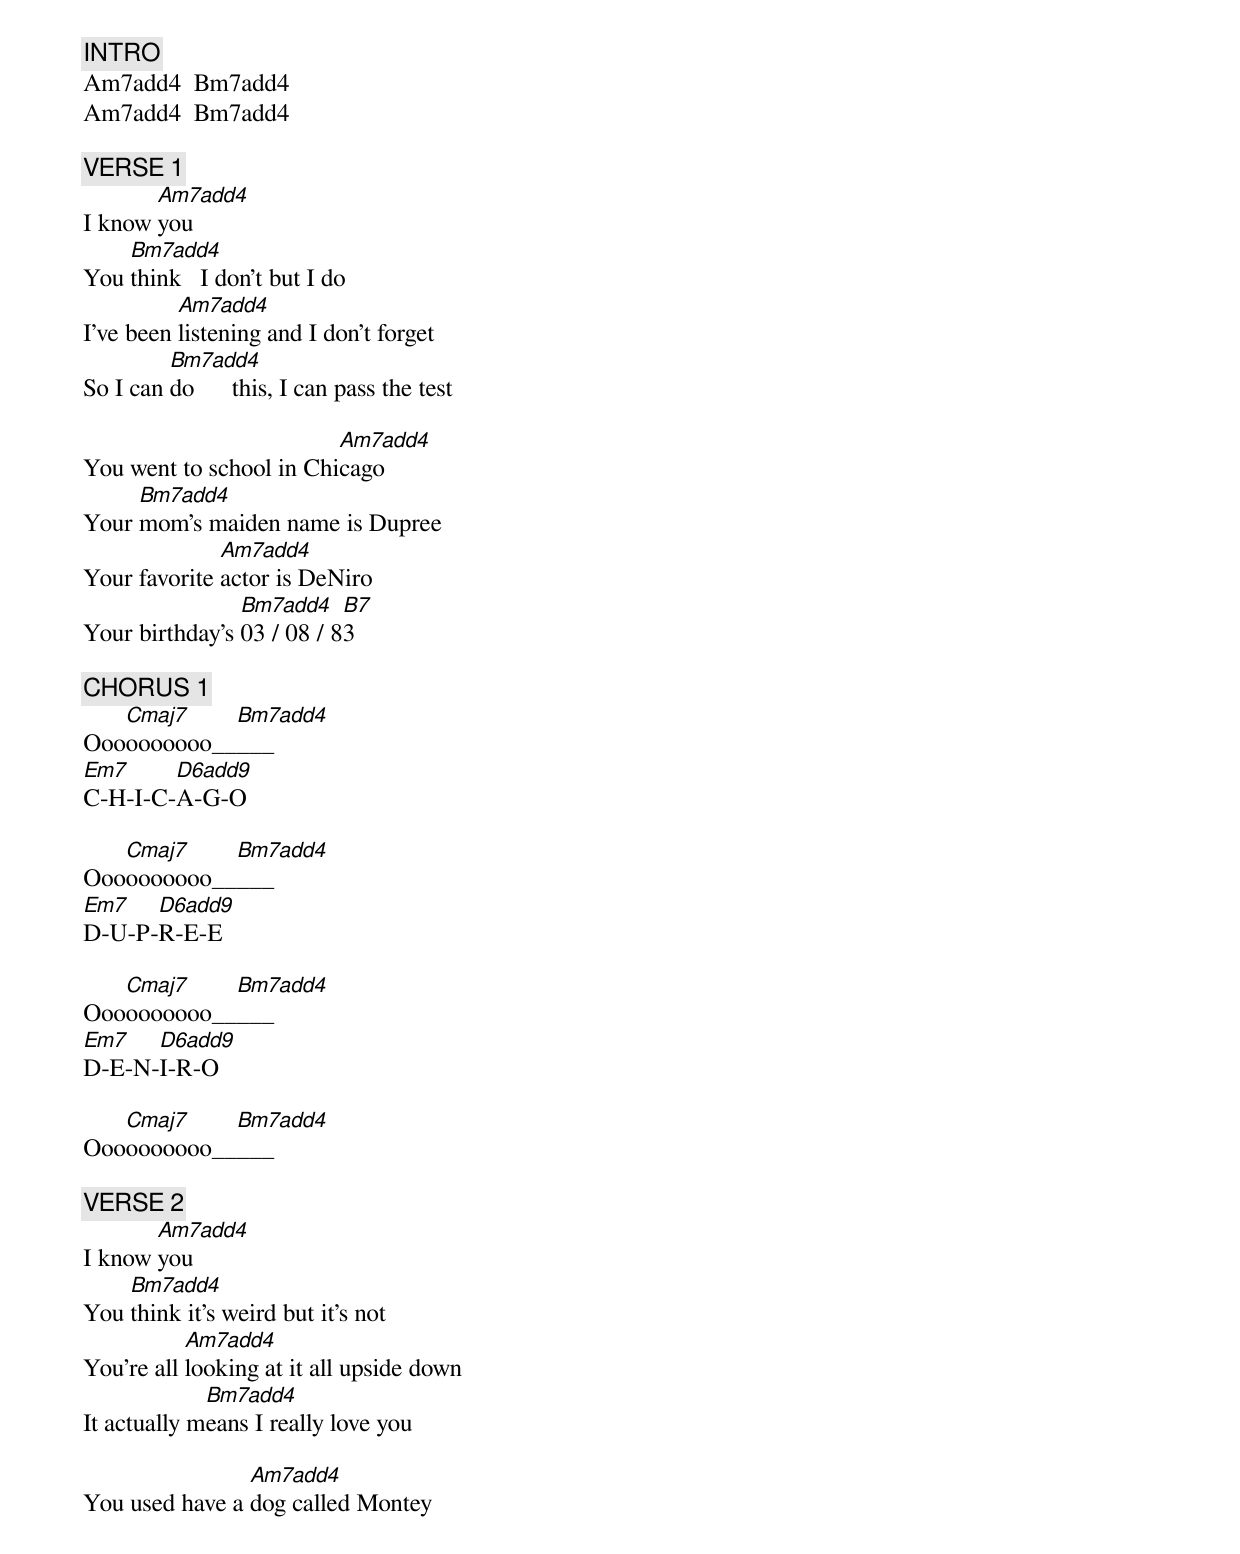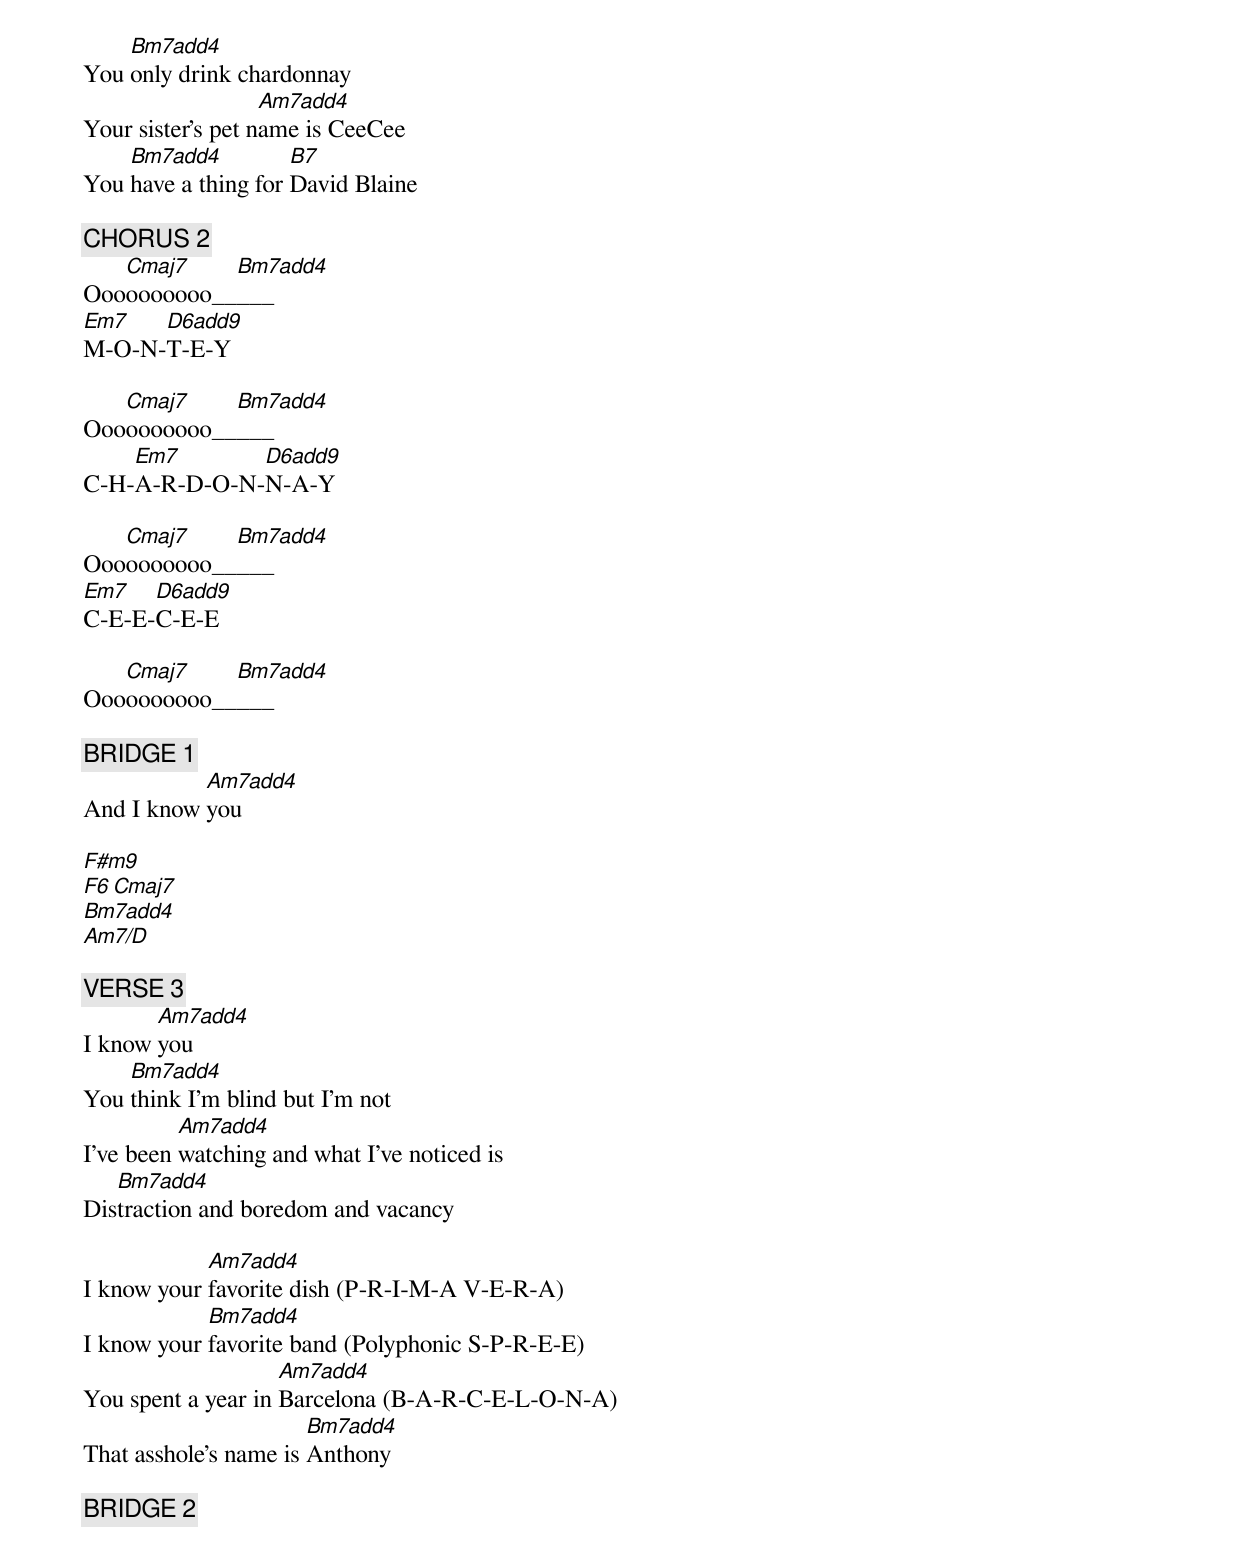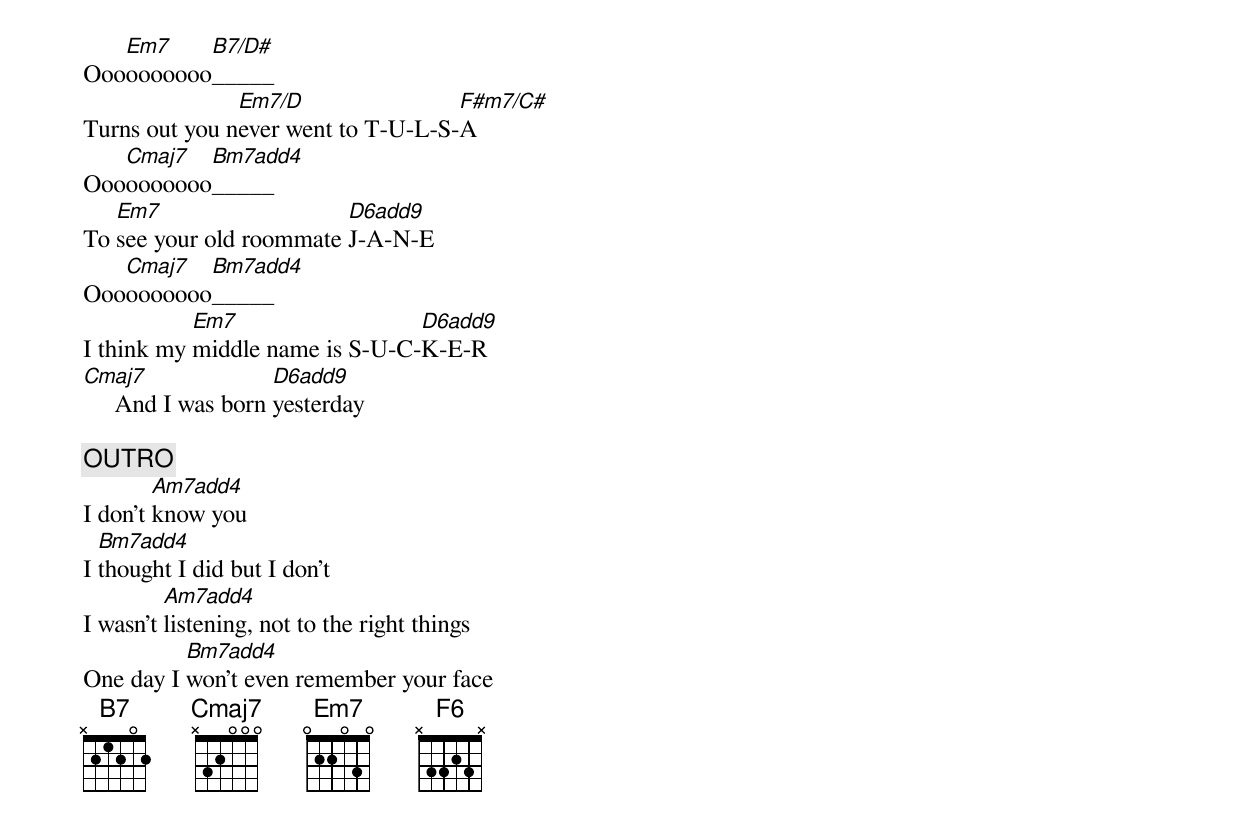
[INTRO]
Am7add4  Bm7add4
Am7add4  Bm7add4

[VERSE 1]
       Am7add4
I know you
    Bm7add4
You think   I don't but I do
          Am7add4
I've been listening and I don't forget
         Bm7add4
So I can do      this, I can pass the test

                         Am7add4
You went to school in Chicago
     Bm7add4
Your mom's maiden name is Dupree
              Am7add4
Your favorite actor is DeNiro
                Bm7add4    B7
Your birthday's 03 / 08 / 83

[CHORUS 1]
   Cmaj7    Bm7add4
Oooooooooo_____
Em7     D6add9
C-H-I-C-A-G-O

   Cmaj7    Bm7add4
Oooooooooo_____
Em7   D6add9
D-U-P-R-E-E

   Cmaj7    Bm7add4
Oooooooooo_____
Em7   D6add9
D-E-N-I-R-O

   Cmaj7    Bm7add4
Oooooooooo_____

[VERSE 2]
       Am7add4
I know you
    Bm7add4
You think it's weird but it's not
           Am7add4
You're all looking at it all upside down
             Bm7add4
It actually means I really love you

                Am7add4
You used have a dog called Montey
    Bm7add4
You only drink chardonnay
                   Am7add4
Your sister's pet name is CeeCee
    Bm7add4          B7
You have a thing for David Blaine

[CHORUS 2]
   Cmaj7    Bm7add4
Oooooooooo_____
Em7   D6add9
M-O-N-T-E-Y

   Cmaj7    Bm7add4
Oooooooooo_____
    Em7       D6add9
C-H-A-R-D-O-N-N-A-Y

   Cmaj7    Bm7add4
Oooooooooo_____
Em7   D6add9
C-E-E-C-E-E

   Cmaj7    Bm7add4
Oooooooooo_____

[BRIDGE 1]
           Am7add4
And I know you

F#m9
F6       Cmaj7
Bm7add4
Am7/D

[VERSE 3]
       Am7add4
I know you
    Bm7add4
You think I'm blind but I'm not
          Am7add4
I've been watching and what I've noticed is
   Bm7add4
Distraction and boredom and vacancy

            Am7add4
I know your favorite dish (P-R-I-M-A V-E-R-A)
            Bm7add4
I know your favorite band (Polyphonic S-P-R-E-E)
                    Am7add4
You spent a year in Barcelona (B-A-R-C-E-L-O-N-A)
                       Bm7add4
That asshole's name is Anthony

[BRIDGE 2]
   Em7    B7/D#
Oooooooooo_____
               Em7/D                F#m7/C#
Turns out you never went to T-U-L-S-A
   Cmaj7  Bm7add4
Oooooooooo_____
   Em7                   D6add9
To see your old roommate J-A-N-E
   Cmaj7  Bm7add4
Oooooooooo_____
           Em7                  D6add9
I think my middle name is S-U-C-K-E-R
Cmaj7               D6add9
     And I was born yesterday

[OUTRO]
        Am7add4
I don't know you
  Bm7add4
I thought I did but I don't
         Am7add4
I wasn't listening, not to the right things
          Bm7add4
One day I won't even remember your face
